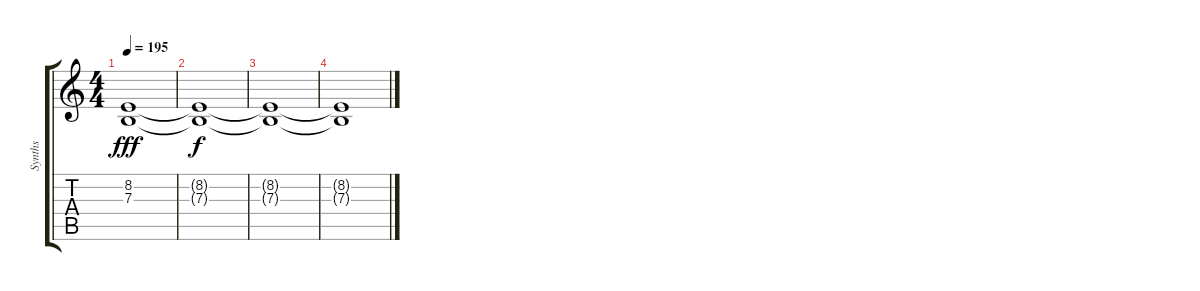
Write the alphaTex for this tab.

\track ("Synths" "Synths") {instrument stringensemble2}
\staff {score tabs}
\tuning (Db4 Ab3 E3 B2 Gb2 B1) {hide}
\ts (4 4)
\tempo 195
\clef g2
\ks c
(8.2 7.3).1{dy fff} |
(8.2{t} 7.3{t}).1{dy f} |
(8.2{t} 7.3{t}).1 |
(8.2{t} 7.3{t}).1
